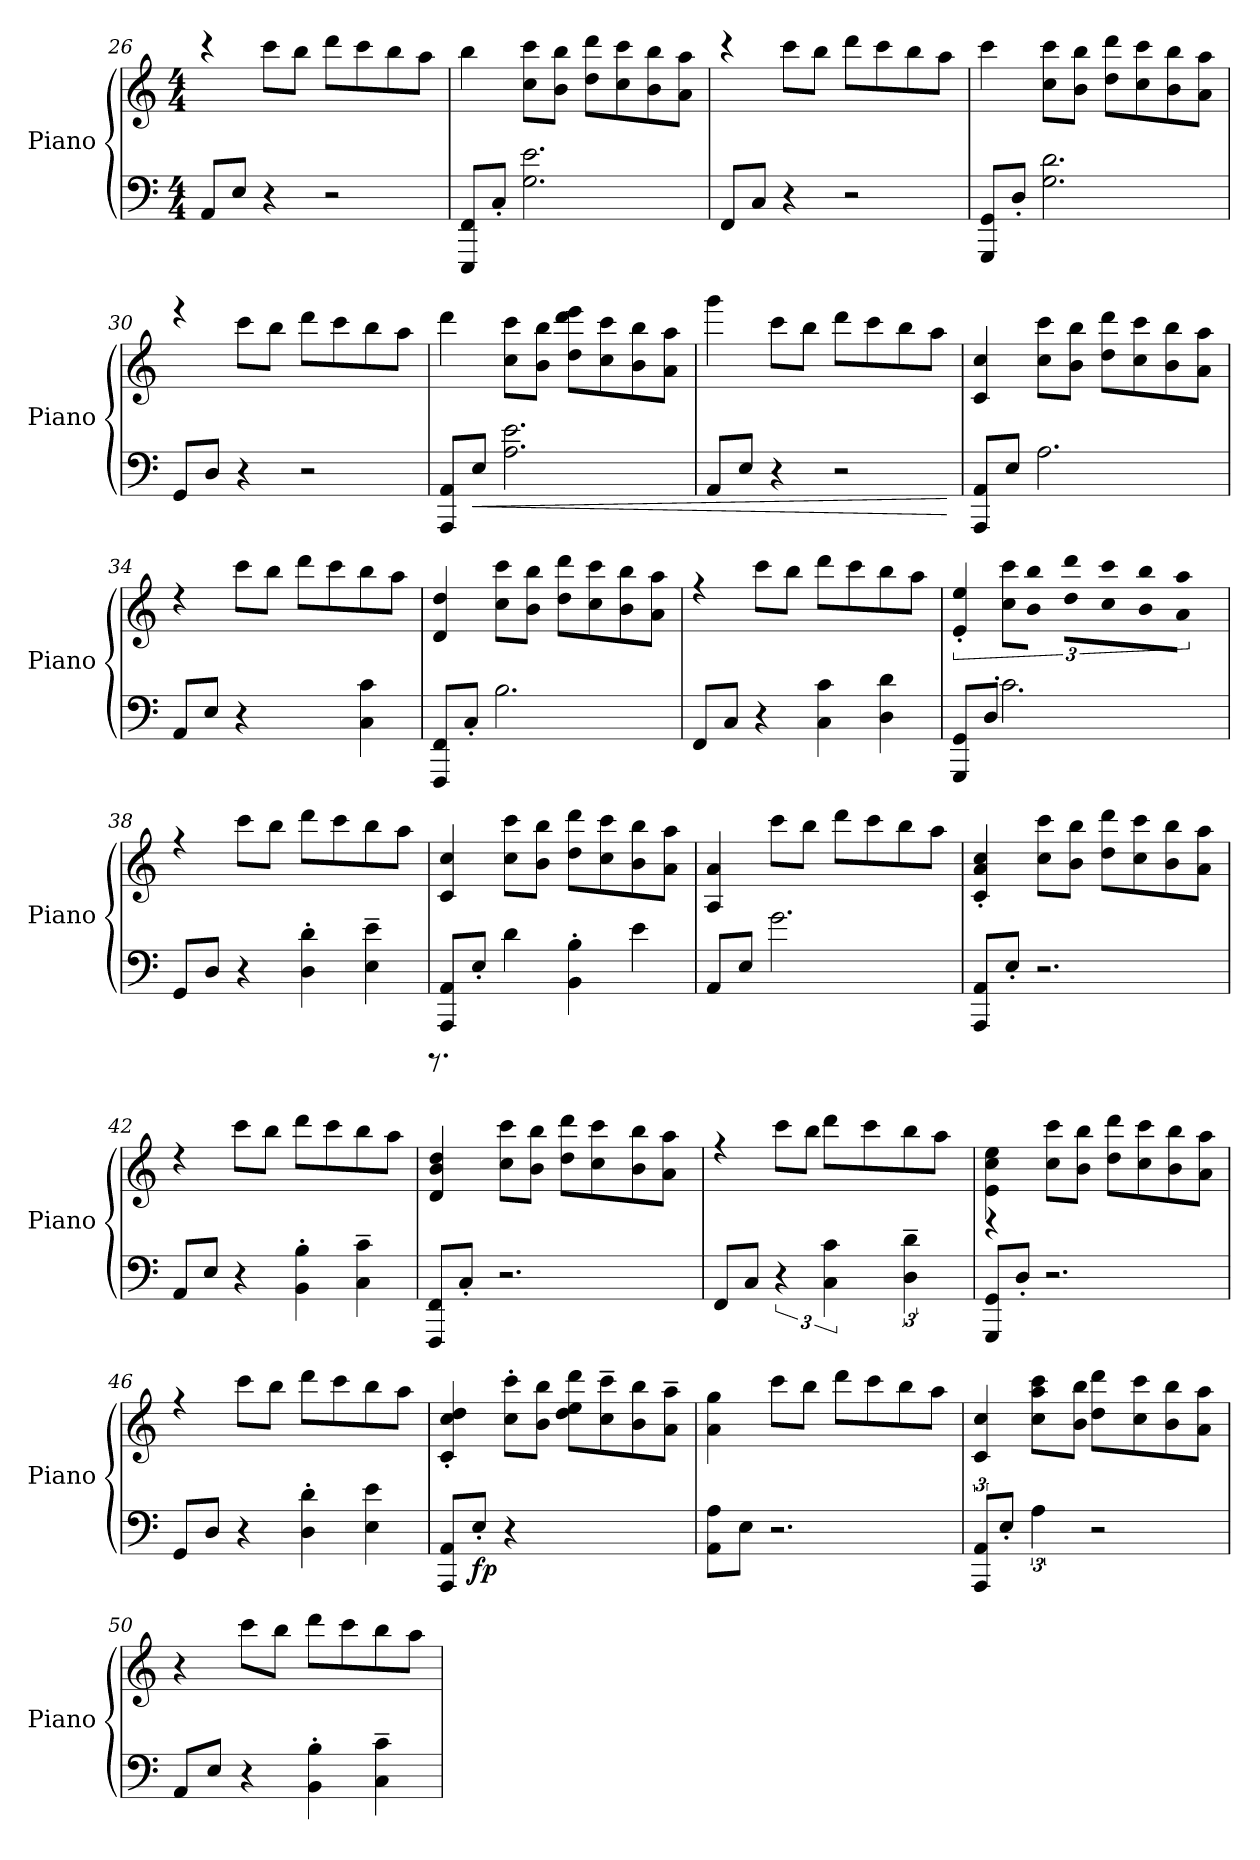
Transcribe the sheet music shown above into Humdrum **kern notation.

**kern	**kern	**dynam
*part1	*part1	*part1
*staff2	*staff1	*staff1/2
*I"Piano	*	*
*I'Piano	*	*
*clefF4	*clefG2	*
*M4/4	*M4/4	*
=26	=26	=26
8AA/L	4rbb	.
8E/J	.	.
4r	8ccc\L	.
.	8bb\J	.
2r	8ddd\L	.
.	8ccc\	.
.	8bb\	.
.	8aa\J	.
=27	=27	=27
8EEE/ 8FF/L	4bb\	.
8C'>/J	.	.
2.G\ 2.e\	8cc\ 8ccc\L	.
.	8b\ 8bb\J	.
.	8dd\ 8ddd\L	.
.	8cc\ 8ccc\	.
.	8b\ 8bb\	.
.	8a\ 8aa\J	.
=28	=28	=28
8FF/L	4rccc	.
8C/J	.	.
4r	8ccc\L	.
.	8bb\J	.
2r	8ddd\L	.
.	8ccc\	.
.	8bb\	.
.	8aa\J	.
!!LO:LB:g=z
=29	=29	=29
8GGG/ 8GG/L	4ccc\	.
8D'>/J	.	.
2.G\ 2.d\	8cc\ 8ccc\L	.
.	8b\ 8bb\J	.
.	8dd\ 8ddd\L	.
.	8cc\ 8ccc\	.
.	8b\ 8bb\	.
.	8a\ 8aa\J	.
=30	=30	=30
8GG/L	4rddd	.
8D/J	.	.
4r	8ccc\L	.
.	8bb\J	.
2rE	8ddd\L	.
.	8ccc\	.
.	8bb\	.
.	8aa\J	.
=31	=31	=31
8AAA/ 8AA/L	4ddd\	.
!	!	!LO:HP:b=2
8E/J	.	<
2.A\ 2.e\	8cc\ 8ccc\L	.
.	8b\ 8bb\J	.
.	8dd\ 8ddd\ 8eee\L	.
.	8cc\ 8ccc\	.
.	8b\ 8bb\	.
.	8a\ 8aa\J	.
=32	=32	=32
8AA/L	4ggg\	.
8E/J	.	.
4r	8ccc\L	.
.	8bb\J	.
2rE	8ddd\L	.
.	8ccc\	.
.	8bb\	.
.	8aa\J	.
.	.	[
!!LO:PB:g=z
=33	=33	=33
8AAA/ 8AA/L	4c/ 4cc/	.
8E/J	.	.
2.A\	8cc\ 8ccc\L	.
.	8b\ 8bb\J	.
.	8dd\ 8ddd\L	.
.	8cc\ 8ccc\	.
.	8b\ 8bb\	.
.	8a\ 8aa\J	.
=34	=34	=34
*^	*	*
8AA/L	2.ryy	4rdd	.
8E/J	.	.	.
4r	.	8ccc\L	.
.	.	8bb\J	.
2ryy	.	8ddd\L	.
.	.	8ccc\	.
.	4C\ 4c\	8bb\	.
.	.	8aa\J	.
*v	*v	*	*
=35	=35	=35
8FFF/ 8FF/L	4d/ 4dd/	.
8C'>/J	.	.
2.B\	8cc\ 8ccc\L	.
.	8b\ 8bb\J	.
.	8dd\ 8ddd\L	.
.	8cc\ 8ccc\	.
.	8b\ 8bb\	.
.	8a\ 8aa\J	.
=36	=36	=36
8FF/L	4ree	.
8C/J	.	.
4r	8ccc\L	.
.	8bb\J	.
4C\ 4c\	8ddd\L	.
.	8ccc\	.
4D\ 4d\	8bb\	.
.	8aa\J	.
!!LO:LB:g=z
=37	=37	=37
*^	*	*
8GGG/ 8GG/L	6ryy	6e/'> 6ee/'>	.
8D'>/J	.	.	.
.	2.c\	12cc\ 12ccc\L	.
3%2ryy	.	8b\ 8bb\J	.
.	.	8dd\ 8ddd\L	.
.	.	8cc\ 8ccc\	.
.	.	8b\ 8bb\	.
.	.	8a\ 8aa\J	.
.	.	24ryy	.
*v	*v	*	*
=38	=38	=38
8GG/L	4rff	.
8D/J	.	.
4r	8ccc\L	.
.	8bb\J	.
4D\'> 4d\'>	8ddd\L	.
.	8ccc\	.
4E\~> 4e\~>	8bb\	.
.	8aa\J	.
=39	=39	=39
8AAA/ 8AA/L	4c/ 4cc/	.
8E'>'</J	.	.
4d\	8cc\ 8ccc\L	.
.	8b\ 8bb\J	.
4BB\'> 4B\'>	8dd\ 8ddd\L	.
.	8cc\ 8ccc\	.
4e\	8b\ 8bb\	.
.	8a\ 8aa\J	.
=40	=40	=40
8AA/L	4A/ 4a/	.
8E/J	.	.
2.g\	8ccc\L	.
.	8bb\J	.
.	8ddd\L	.
.	8ccc\	.
.	8bb\	.
.	8aa\J	.
!!LO:LB:g=z
=41	=41	=41
8AAA/ 8AA/L	4c/'> 4a/'> 4cc/'>	.
8E'>/J	.	.
2.r	8cc\ 8ccc\L	.
.	8b\ 8bb\J	.
.	8dd\ 8ddd\L	.
.	8cc\ 8ccc\	.
.	8b\ 8bb\	.
.	8a\ 8aa\J	.
=42	=42	=42
8AA/L	4rdd	.
8E/J	.	.
4r	8ccc\L	.
.	8bb\J	.
4BB\'> 4B\'>	8ddd\L	.
.	8ccc\	.
4C\~> 4c\~>	8bb\	.
.	8aa\J	.
=43	=43	=43
*	*^	*
8FFF/ 8FF/L	8.raaaa	4d/ 4b/ 4dd/	.
8C'>/J	.	.	.
.	2ryy	.	.
2.r	.	8cc\ 8ccc\L	.
.	.	8b\ 8bb\J	.
.	.	8dd\ 8ddd\L	.
.	.	8cc\ 8ccc\	.
.	4ryy	.	.
.	.	8b\ 8bb\	.
.	.	8a\ 8aa\J	.
.	16ryy	.	.
=44	=44	=44	=44
*^	*	*	*
8FF/L	3%2ryy	4ree	12%5ryy	.
8C/J	.	.	.	.
6r	.	8ccc\L	.	.
.	.	8bb\J	.	.
6C\ 6c\	.	.	8ddd\L	.
.	.	12%5ryy	.	.
.	.	.	8ccc\	.
12ryy	.	.	.	.
4ryy	6D\~> 6d\~>	.	8bb\	.
.	.	.	8aa\J	.
.	12ryy	.	.	.
*v	*v	*	*	*
!!LO:LB:g=z	!!
=45	=45	=45	=45
8GGG/ 8GG/L	4e\ 4cc\ 4ee\	4rF	.
8D'>/J	.	.	.
2.rE	8cc\ 8ccc\L	2.ryy	.
.	8b\ 8bb\J	.	.
.	8dd\ 8ddd\L	.	.
.	8cc\ 8ccc\	.	.
.	8b\ 8bb\	.	.
.	8a\ 8aa\J	.	.
*	*v	*v	*
=46	=46	=46
8GG/L	4rff	.
8D/J	.	.
4r	8ccc\L	.
.	8bb\J	.
4D\'> 4d\'>	8ddd\L	.
.	8ccc\	.
4E\ 4e\	8bb\	.
.	8aa\J	.
=47	=47	=47
8AAA/ 8AA/L	4c/'> 4cc/'> 4dd/'>	.
!	!	!LO:DY:b=2
8E'>/J	.	fp
4r	8cc\'> 8ccc\'>L	.
.	8b\ 8bb\J	.
2ryy	8dd\ 8ee\ 8ddd\L	.
.	8cc\~< 8ccc\~<	.
.	8b\ 8bb\	.
.	8a\~< 8aa\~<J	.
=48	=48	=48
8AA\ 8A\L	4a\ 4gg\	.
8E\J	.	.
2.rE	8ccc\L	.
.	8bb\J	.
.	8ddd\L	.
.	8ccc\	.
.	8bb\	.
.	8aa\J	.
!!LO:LB:g=z
=49	=49	=49
*	*^	*
*	*	*^	*
12AAA/ 12AA/L	4c/ 4cc/	24%5ryy	4.ryy	.
8E'>/J	.	.	.	.
6A\	.	8cc\ 8aa\ 8ccc\L	.	.
.	2ryy	.	.	.
.	.	8b\ 8bb\J	.	.
2r	.	.	8dd\ 8ddd\L	.
.	.	12%5ryy	.	.
.	.	.	8cc\ 8ccc\	.
.	.	.	8b\ 8bb\	.
.	8ryy	.	8a\ 8aa\J	.
*	*v	*v	*v	*
=50	=50	=50
8AA/L	4r	.
8E/J	.	.
4r	8ccc\L	.
.	8bb\J	.
4BB\'> 4B\'>	8ddd\L	.
.	8ccc\	.
4C\~> 4c\~>	8bb\	.
.	8aa\J	.
=	=	=
*-	*-	*-
